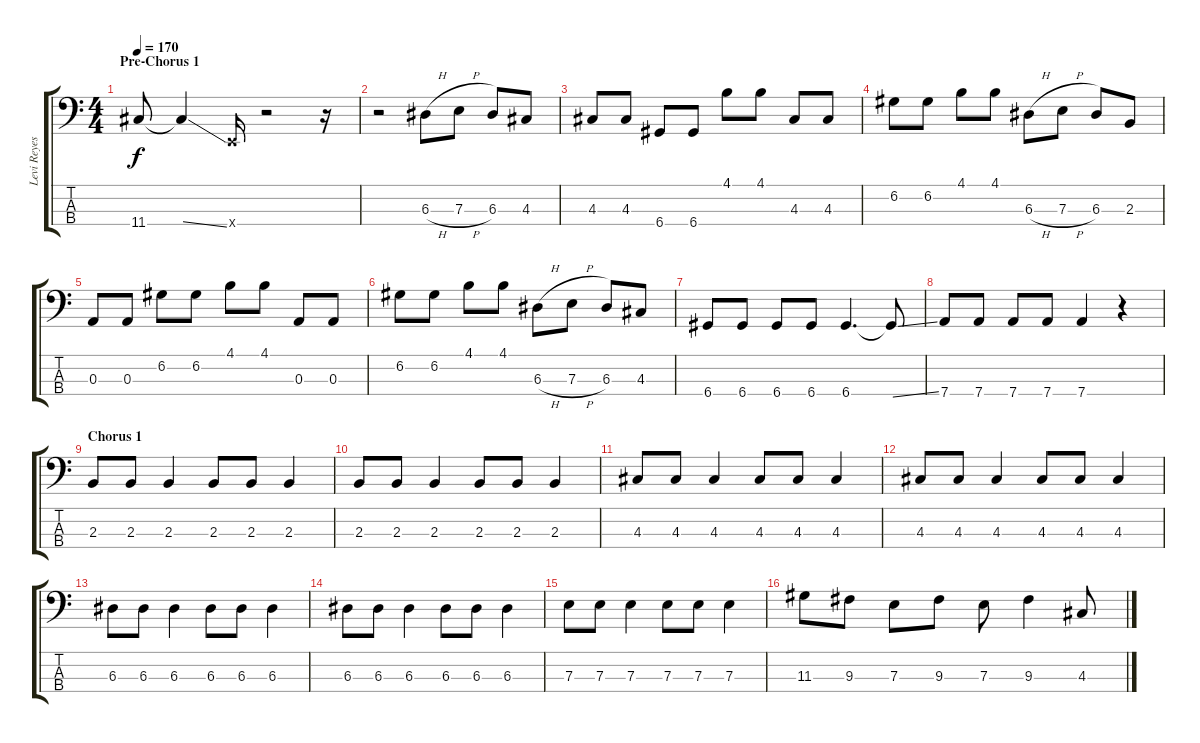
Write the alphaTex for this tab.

\track ("Levi Reyes" "Levi Reyes") {instrument electricbassfinger}
\staff {score tabs}
\tuning (G2 D2 A1 D1) {hide}
\ts (4 4)
\section ("" "Pre-Chorus 1")
\tempo 170
\clef f4
\ks c
11.4.8{dy f} 11.4{ss t}.4 2.4{x}.16 r.2 r.16 |
r.2 6.3{h}.8 7.3{h}.8 6.3.8 4.3.8 |
4.3.8 4.3.8 6.4.8 6.4.8 4.1.8 4.1.8 4.3.8 4.3.8 |
6.2.8 6.2.8 4.1.8 4.1.8 6.3{h}.8 7.3{h}.8 6.3.8 2.3.8 |
0.3.8 0.3.8 6.2.8 6.2.8 4.1.8 4.1.8 0.3.8 0.3.8 |
6.2.8 6.2.8 4.1.8 4.1.8 6.3{h}.8 7.3{h}.8 6.3.8 4.3.8 |
6.4.8 6.4.8 6.4.8 6.4.8 6.4.4{d} 6.4{ss t}.8 |
7.4.8 7.4.8 7.4.8 7.4.8 7.4.4 r.4 |
\section ("" "Chorus 1")
2.3.8 2.3.8 2.3.4 2.3.8 2.3.8 2.3.4 |
2.3.8 2.3.8 2.3.4 2.3.8 2.3.8 2.3.4 |
4.3.8 4.3.8 4.3.4 4.3.8 4.3.8 4.3.4 |
4.3.8 4.3.8 4.3.4 4.3.8 4.3.8 4.3.4 |
6.3.8 6.3.8 6.3.4 6.3.8 6.3.8 6.3.4 |
6.3.8 6.3.8 6.3.4 6.3.8 6.3.8 6.3.4 |
7.3.8 7.3.8 7.3.4 7.3.8 7.3.8 7.3.4 |
11.3.8 9.3.8 7.3.8 9.3.8 7.3.8 9.3.4 4.3.8
